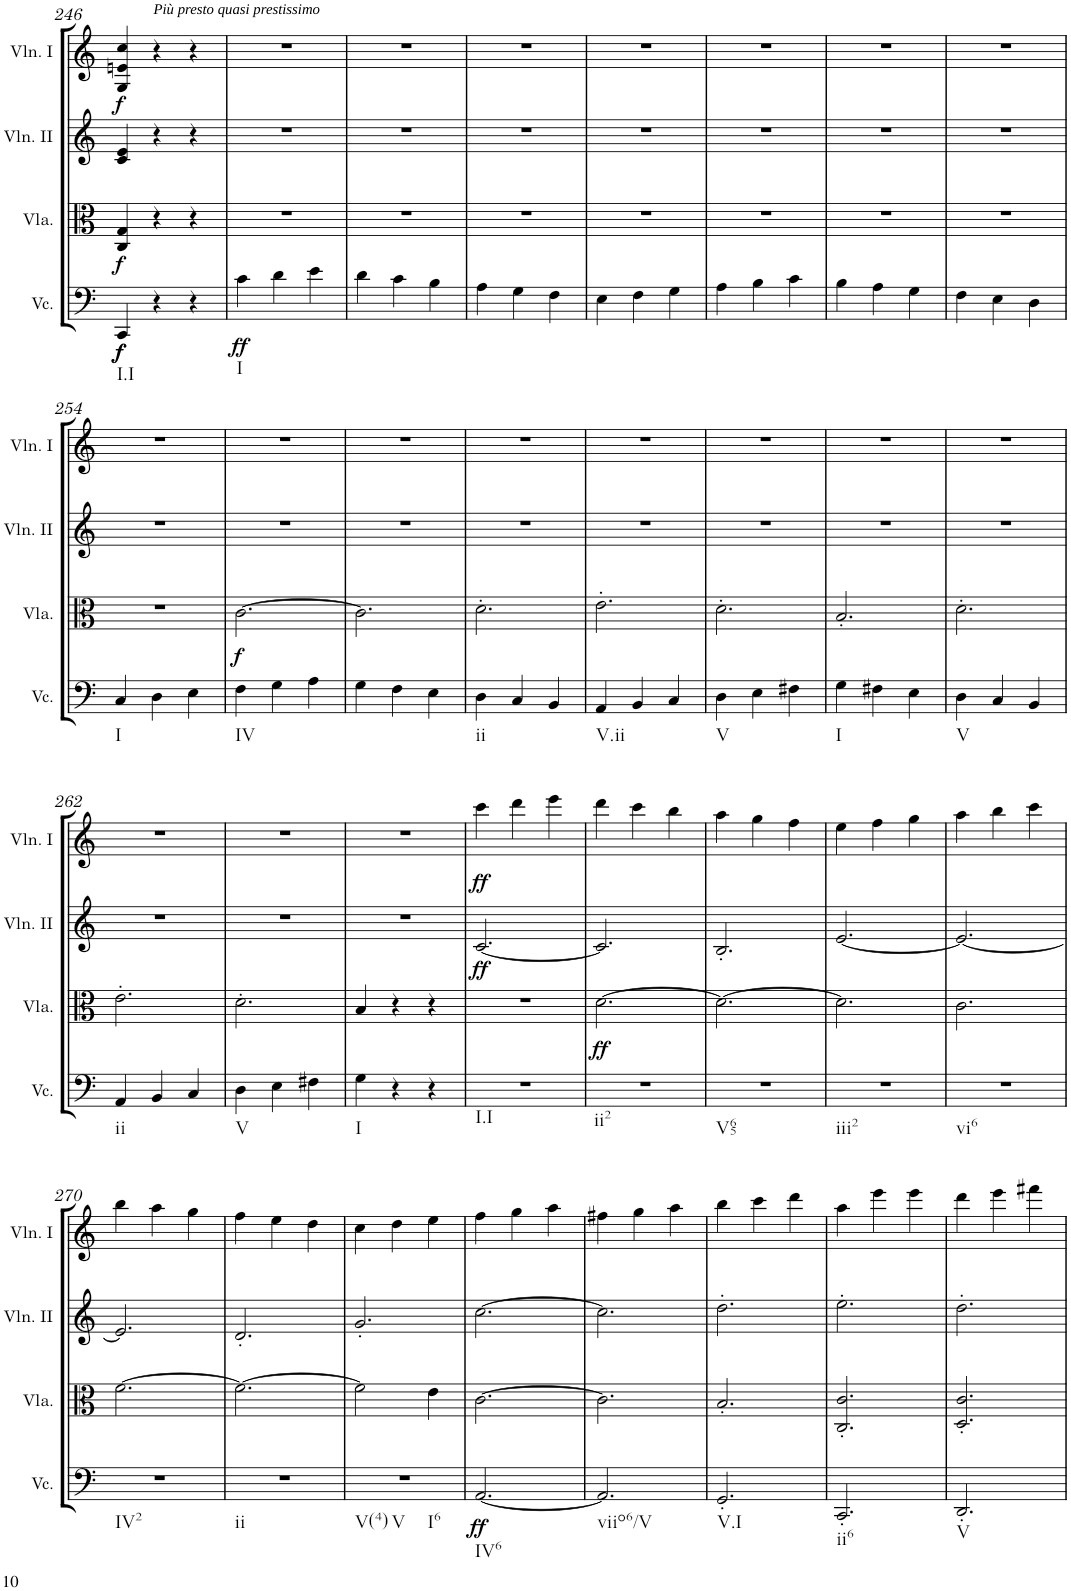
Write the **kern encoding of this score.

**kern	**dynam	**kern	**dynam	**kern	**dynam	**kern	**dynam
*part4	*part4	*part3	*part3	*part2	*part2	*part1	*part1
*staff4	*staff4	*staff3	*staff3	*staff2	*staff2	*staff1	*staff1
*I"Violoncello	*	*I"Viola	*	*I"Violin II	*	*I"Violin I	*
*I'Vc.	*	*I'Vla.	*	*I'Vln. II	*	*I'Vln. I	*
!!LO:PB:g=z
*clefF4	*	*clefC3	*	*clefG2	*	*clefG2	*
*k[]	*	*k[]	*	*k[]	*	*k[]	*
*C:	*	*C:	*	*C:	*	*C:	*
*M3/4	*	*M3/4	*	*M3/4	*	*M3/4	*
=246	=246	=246	=246	=246	=246	=246	=246
!LO:TX:b:t=I.I	!	!	!	!	!	!	!
!	!LO:DY:b	!	!	!	!	!	!
!	!LO:DY:n=1:b	!	!LO:DY:b	!	!	!	!LO:DY:b
4CC/	f f	4C/ 4G/	f	4c/ 4e/	.	4G/ 4en/ 4cc/	f
!	!	!	!	!	!	!LO:TX:a:i:t=Più presto quasi prestissimo	!
4r	.	4r	.	4r	.	4r	.
4r	.	4r	.	4r	.	4r	.
=247	=247	=247	=247	=247	=247	=247	=247
!LO:TX:b:t=I	!	!	!	!	!	!	!
!	!LO:DY:b	!	!	!	!	!	!
4c\	ff	2.r	.	2.r	.	2.r	.
4d\	.	.	.	.	.	.	.
4e\	.	.	.	.	.	.	.
=248	=248	=248	=248	=248	=248	=248	=248
4d\	.	2.r	.	2.r	.	2.r	.
4c\	.	.	.	.	.	.	.
4B\	.	.	.	.	.	.	.
=249	=249	=249	=249	=249	=249	=249	=249
4A\	.	2.r	.	2.r	.	2.r	.
4G\	.	.	.	.	.	.	.
4F\	.	.	.	.	.	.	.
=250	=250	=250	=250	=250	=250	=250	=250
4E\	.	2.r	.	2.r	.	2.r	.
4F\	.	.	.	.	.	.	.
4G\	.	.	.	.	.	.	.
=251	=251	=251	=251	=251	=251	=251	=251
4A\	.	2.r	.	2.r	.	2.r	.
4B\	.	.	.	.	.	.	.
4c\	.	.	.	.	.	.	.
=252	=252	=252	=252	=252	=252	=252	=252
4B\	.	2.r	.	2.r	.	2.r	.
4A\	.	.	.	.	.	.	.
4G\	.	.	.	.	.	.	.
=253	=253	=253	=253	=253	=253	=253	=253
4F\	.	2.r	.	2.r	.	2.r	.
4E\	.	.	.	.	.	.	.
4D\	.	.	.	.	.	.	.
!!LO:LB:g=z
=254	=254	=254	=254	=254	=254	=254	=254
!LO:TX:b:t=I	!	!	!	!	!	!	!
4C/	.	2.r	.	2.r	.	2.r	.
4D\	.	.	.	.	.	.	.
4E\	.	.	.	.	.	.	.
=255	=255	=255	=255	=255	=255	=255	=255
!LO:TX:b:t=IV	!	!	!	!	!	!	!
!	!	!	!LO:DY:b	!	!	!	!
4F\	.	[2.c\	f	2.r	.	2.r	.
4G\	.	.	.	.	.	.	.
4A\	.	.	.	.	.	.	.
=256	=256	=256	=256	=256	=256	=256	=256
4G\	.	2.c\]	.	2.r	.	2.r	.
4F\	.	.	.	.	.	.	.
4E\	.	.	.	.	.	.	.
=257	=257	=257	=257	=257	=257	=257	=257
!LO:TX:b:t=ii	!	!	!	!	!	!	!
4D\	.	2.d'\	.	2.r	.	2.r	.
4C/	.	.	.	.	.	.	.
4BB/	.	.	.	.	.	.	.
=258	=258	=258	=258	=258	=258	=258	=258
!LO:TX:b:t=V.ii	!	!	!	!	!	!	!
4AA/	.	2.e'\	.	2.r	.	2.r	.
4BB/	.	.	.	.	.	.	.
4C/	.	.	.	.	.	.	.
=259	=259	=259	=259	=259	=259	=259	=259
!LO:TX:b:t=V	!	!	!	!	!	!	!
4D\	.	2.d'\	.	2.r	.	2.r	.
4E\	.	.	.	.	.	.	.
4F#X\	.	.	.	.	.	.	.
=260	=260	=260	=260	=260	=260	=260	=260
!LO:TX:b:t=I	!	!	!	!	!	!	!
4G\	.	2.B'/	.	2.r	.	2.r	.
4F#X\	.	.	.	.	.	.	.
4E\	.	.	.	.	.	.	.
=261	=261	=261	=261	=261	=261	=261	=261
!LO:TX:b:t=V	!	!	!	!	!	!	!
4D\	.	2.d'\	.	2.r	.	2.r	.
4C/	.	.	.	.	.	.	.
4BB/	.	.	.	.	.	.	.
!!LO:LB:g=z
=262	=262	=262	=262	=262	=262	=262	=262
!LO:TX:b:t=ii	!	!	!	!	!	!	!
4AA/	.	2.e'\	.	2.r	.	2.r	.
4BB/	.	.	.	.	.	.	.
4C/	.	.	.	.	.	.	.
=263	=263	=263	=263	=263	=263	=263	=263
!LO:TX:b:t=V	!	!	!	!	!	!	!
4D\	.	2.d'\	.	2.r	.	2.r	.
4E\	.	.	.	.	.	.	.
4F#X\	.	.	.	.	.	.	.
=264	=264	=264	=264	=264	=264	=264	=264
!LO:TX:b:t=I	!	!	!	!	!	!	!
4G\	.	4B/	.	2.r	.	2.r	.
4r	.	4r	.	.	.	.	.
4r	.	4r	.	.	.	.	.
=265	=265	=265	=265	=265	=265	=265	=265
!LO:TX:b:t=I.I	!	!	!	!	!	!	!
!	!	!	!	!	!LO:DY:b	!	!LO:DY:b
2.r	.	2.r	.	[2.c/	ff	4ccc\	ff
.	.	.	.	.	.	4ddd\	.
.	.	.	.	.	.	4eee\	.
=266	=266	=266	=266	=266	=266	=266	=266
!LO:TX:b:t=ii2	!	!	!	!	!	!	!
!	!	!	!LO:DY:b	!	!	!	!
2.r	.	[2.d\	ff	2.c/]	.	4ddd\	.
.	.	.	.	.	.	4ccc\	.
.	.	.	.	.	.	4bb\	.
=267	=267	=267	=267	=267	=267	=267	=267
!LO:TX:b:t=V65	!	!	!	!	!	!	!
2.r	.	2.d\_	.	2.B'/	.	4aa\	.
.	.	.	.	.	.	4gg\	.
.	.	.	.	.	.	4ff\	.
=268	=268	=268	=268	=268	=268	=268	=268
!LO:TX:b:t=iii2	!	!	!	!	!	!	!
2.r	.	2.d\]	.	[2.e/	.	4ee\	.
.	.	.	.	.	.	4ff\	.
.	.	.	.	.	.	4gg\	.
=269	=269	=269	=269	=269	=269	=269	=269
!LO:TX:b:t=vi6	!	!	!	!	!	!	!
2.r	.	2.c\	.	2.e/_	.	4aa\	.
.	.	.	.	.	.	4bb\	.
.	.	.	.	.	.	4ccc\	.
!!LO:LB:g=z
=270	=270	=270	=270	=270	=270	=270	=270
!LO:TX:b:t=IV2	!	!	!	!	!	!	!
2.r	.	[2.f\	.	2.e/]	.	4bb\	.
.	.	.	.	.	.	4aa\	.
.	.	.	.	.	.	4gg\	.
=271	=271	=271	=271	=271	=271	=271	=271
!LO:TX:b:t=ii	!	!	!	!	!	!	!
2.r	.	2.f\_	.	2.d'/	.	4ff\	.
.	.	.	.	.	.	4ee\	.
.	.	.	.	.	.	4dd\	.
=272	=272	=272	=272	=272	=272	=272	=272
!LO:TX:b:t=V(4)	!	!	!	!	!	!	!
!LO:TX:b:t=V	!	!	!	!	!	!	!
!LO:TX:b:t=I6	!	!	!	!	!	!	!
2.r	.	2f\]	.	2.g'/	.	4cc\	.
.	.	.	.	.	.	4dd\	.
.	.	4e\	.	.	.	4ee\	.
=273	=273	=273	=273	=273	=273	=273	=273
!LO:TX:b:t=IV6	!	!	!	!	!	!	!
!	!LO:DY:b	!	!	!	!	!	!
[2.AA/	ff	[2.c\	.	[2.cc\	.	4ff\	.
.	.	.	.	.	.	4gg\	.
.	.	.	.	.	.	4aa\	.
=274	=274	=274	=274	=274	=274	=274	=274
!LO:TX:b:t=viio6/V	!	!	!	!	!	!	!
2.AA/]	.	2.c\]	.	2.cc\]	.	4ff#X\	.
.	.	.	.	.	.	4gg\	.
.	.	.	.	.	.	4aa\	.
=275	=275	=275	=275	=275	=275	=275	=275
!LO:TX:b:t=V.I	!	!	!	!	!	!	!
2.GG'/	.	2.B'/	.	2.dd'\	.	4bb\	.
.	.	.	.	.	.	4ccc\	.
.	.	.	.	.	.	4ddd\	.
=276	=276	=276	=276	=276	=276	=276	=276
!LO:TX:b:t=ii6	!	!	!	!	!	!	!
2.CC'/	.	2.C/' 2.c/'	.	2.ee'\	.	4aa\	.
.	.	.	.	.	.	4eee\	.
.	.	.	.	.	.	4eee\	.
=277	=277	=277	=277	=277	=277	=277	=277
!LO:TX:b:t=V	!	!	!	!	!	!	!
2.DD'/	.	2.D/' 2.c/'	.	2.dd'\	.	4ddd\	.
.	.	.	.	.	.	4eee\	.
.	.	.	.	.	.	4fff#X\	.
=	=	=	=	=	=	=	=
*-	*-	*-	*-	*-	*-	*-	*-
